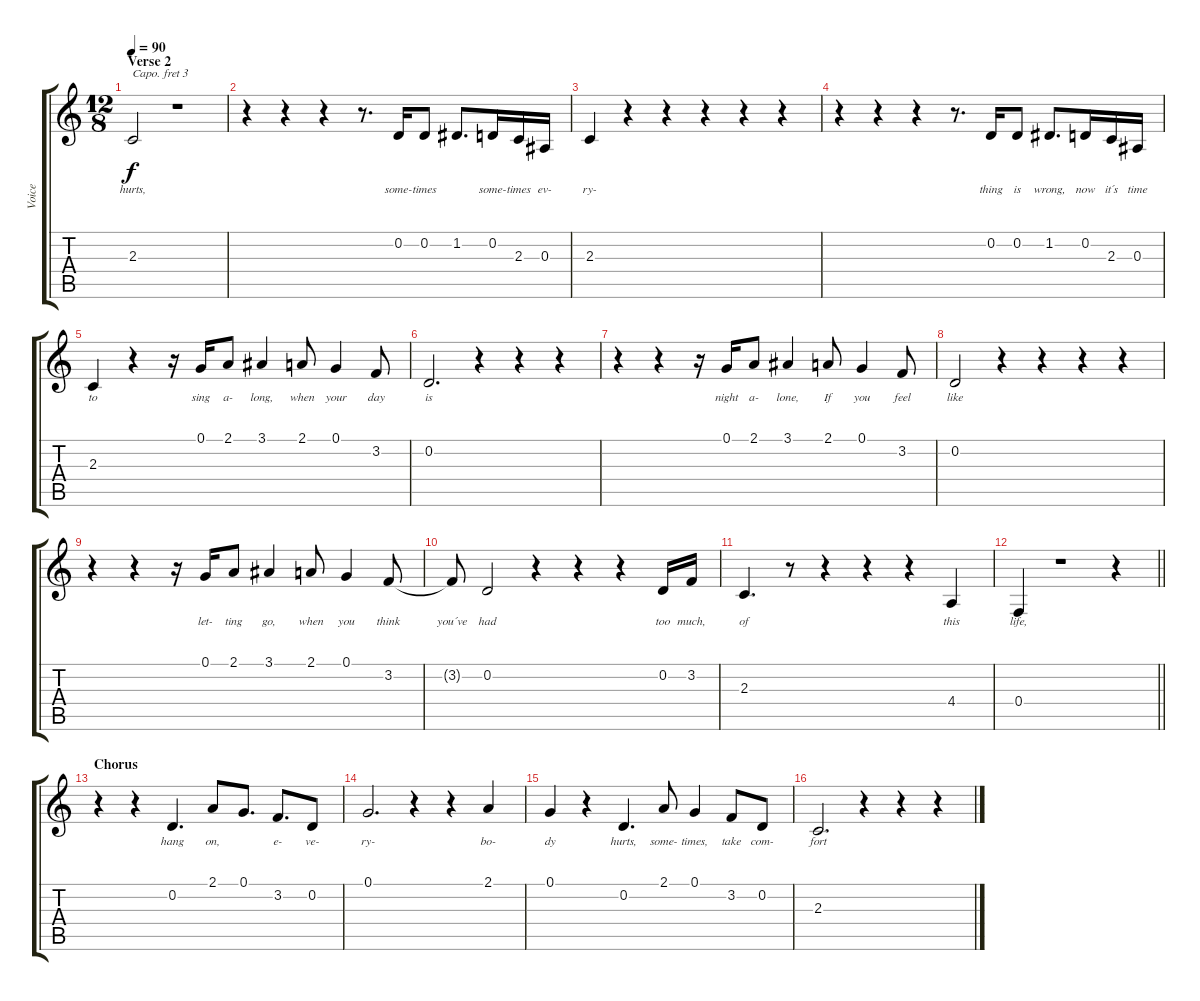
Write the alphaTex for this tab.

\track ("Voice" "Voice") {instrument tenorsax}
\staff {score tabs}
\capo 3
\tuning (E4 B3 G3 D3 A2 E2) {hide}
\ts (12 8)
\section ("" "Verse 2")
\tempo 90
\clef g2
\ks c
2.3.2{lyrics (0 "hurts,") lyrics (1 "") lyrics (2 "") lyrics (3 "") lyrics (4 "") dy f} r.1 |
r.4 r.4 r.4 r.8{d} 0.2.16{lyrics (0 "some-") lyrics (1 "") lyrics (2 "") lyrics (3 "") lyrics (4 "")} 0.2.8{lyrics (0 "times") lyrics (1 "") lyrics (2 "") lyrics (3 "") lyrics (4 "")} 1.2.8{d lyrics (0 "") lyrics (1 "") lyrics (2 "") lyrics (3 "") lyrics (4 "")} 0.2.16{lyrics (0 "some-") lyrics (1 "") lyrics (2 "") lyrics (3 "") lyrics (4 "")} 2.3.16{lyrics (0 "times") lyrics (1 "") lyrics (2 "") lyrics (3 "") lyrics (4 "")} 0.3.16{lyrics (0 "ev-") lyrics (1 "") lyrics (2 "") lyrics (3 "") lyrics (4 "")} |
2.3.4{lyrics (0 "ry-") lyrics (1 "") lyrics (2 "") lyrics (3 "") lyrics (4 "")} r.4 r.4 r.4 r.4 r.4 |
r.4 r.4 r.4 r.8{d} 0.2.16{lyrics (0 "thing") lyrics (1 "") lyrics (2 "") lyrics (3 "") lyrics (4 "")} 0.2.8{lyrics (0 "is") lyrics (1 "") lyrics (2 "") lyrics (3 "") lyrics (4 "")} 1.2.8{d lyrics (0 "wrong,") lyrics (1 "") lyrics (2 "") lyrics (3 "") lyrics (4 "")} 0.2.16{lyrics (0 "now") lyrics (1 "") lyrics (2 "") lyrics (3 "") lyrics (4 "")} 2.3.16{lyrics (0 "it´s") lyrics (1 "") lyrics (2 "") lyrics (3 "") lyrics (4 "")} 0.3.16{lyrics (0 "time") lyrics (1 "") lyrics (2 "") lyrics (3 "") lyrics (4 "")} |
2.3.4{lyrics (0 "to") lyrics (1 "") lyrics (2 "") lyrics (3 "") lyrics (4 "")} r.4 r.16 0.1.16{lyrics (0 "sing") lyrics (1 "") lyrics (2 "") lyrics (3 "") lyrics (4 "")} 2.1.8{lyrics (0 "a-") lyrics (1 "") lyrics (2 "") lyrics (3 "") lyrics (4 "")} 3.1.4{lyrics (0 "long,") lyrics (1 "") lyrics (2 "") lyrics (3 "") lyrics (4 "")} 2.1.8{lyrics (0 "when") lyrics (1 "") lyrics (2 "") lyrics (3 "") lyrics (4 "")} 0.1.4{lyrics (0 "your") lyrics (1 "") lyrics (2 "") lyrics (3 "") lyrics (4 "")} 3.2.8{lyrics (0 "day") lyrics (1 "") lyrics (2 "") lyrics (3 "") lyrics (4 "")} |
0.2.2{d lyrics (0 "is") lyrics (1 "") lyrics (2 "") lyrics (3 "") lyrics (4 "")} r.4 r.4 r.4 |
r.4 r.4 r.16 0.1.16{lyrics (0 "night") lyrics (1 "") lyrics (2 "") lyrics (3 "") lyrics (4 "")} 2.1.8{lyrics (0 "a-") lyrics (1 "") lyrics (2 "") lyrics (3 "") lyrics (4 "")} 3.1.4{lyrics (0 "lone,") lyrics (1 "") lyrics (2 "") lyrics (3 "") lyrics (4 "")} 2.1.8{lyrics (0 "If") lyrics (1 "") lyrics (2 "") lyrics (3 "") lyrics (4 "")} 0.1.4{lyrics (0 "you") lyrics (1 "") lyrics (2 "") lyrics (3 "") lyrics (4 "")} 3.2.8{lyrics (0 "feel") lyrics (1 "") lyrics (2 "") lyrics (3 "") lyrics (4 "")} |
0.2.2{lyrics (0 "like") lyrics (1 "") lyrics (2 "") lyrics (3 "") lyrics (4 "")} r.4 r.4 r.4 r.4 |
r.4 r.4 r.16 0.1.16{lyrics (0 "let-") lyrics (1 "") lyrics (2 "") lyrics (3 "") lyrics (4 "")} 2.1.8{lyrics (0 "ting") lyrics (1 "") lyrics (2 "") lyrics (3 "") lyrics (4 "")} 3.1.4{lyrics (0 "go,") lyrics (1 "") lyrics (2 "") lyrics (3 "") lyrics (4 "")} 2.1.8{lyrics (0 "when") lyrics (1 "") lyrics (2 "") lyrics (3 "") lyrics (4 "")} 0.1.4{lyrics (0 "you") lyrics (1 "") lyrics (2 "") lyrics (3 "") lyrics (4 "")} 3.2.8{lyrics (0 "think") lyrics (1 "") lyrics (2 "") lyrics (3 "") lyrics (4 "")} |
3.2{t}.8{lyrics (0 "you´ve") lyrics (1 "") lyrics (2 "") lyrics (3 "") lyrics (4 "")} 0.2.2{lyrics (0 "had") lyrics (1 "") lyrics (2 "") lyrics (3 "") lyrics (4 "")} r.4 r.4 r.4 0.2.16{lyrics (0 "too") lyrics (1 "") lyrics (2 "") lyrics (3 "") lyrics (4 "")} 3.2.16{lyrics (0 "much,") lyrics (1 "") lyrics (2 "") lyrics (3 "") lyrics (4 "")} |
2.3.4{d lyrics (0 "of") lyrics (1 "") lyrics (2 "") lyrics (3 "") lyrics (4 "")} r.8 r.4 r.4 r.4 4.4.4{lyrics (0 "this") lyrics (1 "") lyrics (2 "") lyrics (3 "") lyrics (4 "")} |
\barLineRight lightlight
0.4.4{lyrics (0 "life,") lyrics (1 "") lyrics (2 "") lyrics (3 "") lyrics (4 "")} r.1 r.4 |
\section ("" "Chorus")
r.4 r.4 0.2.4{d lyrics (0 "hang") lyrics (1 "") lyrics (2 "") lyrics (3 "") lyrics (4 "")} 2.1.8{lyrics (0 "on,") lyrics (1 "") lyrics (2 "") lyrics (3 "") lyrics (4 "")} 0.1.8{d lyrics (0 "") lyrics (1 "") lyrics (2 "") lyrics (3 "") lyrics (4 "")} 3.2.8{d lyrics (0 "e-") lyrics (1 "") lyrics (2 "") lyrics (3 "") lyrics (4 "")} 0.2.8{lyrics (0 "ve-") lyrics (1 "") lyrics (2 "") lyrics (3 "") lyrics (4 "")} |
0.1.2{d lyrics (0 "ry-") lyrics (1 "") lyrics (2 "") lyrics (3 "") lyrics (4 "")} r.4 r.4 2.1.4{lyrics (0 "bo-") lyrics (1 "") lyrics (2 "") lyrics (3 "") lyrics (4 "")} |
0.1.4{lyrics (0 "dy") lyrics (1 "") lyrics (2 "") lyrics (3 "") lyrics (4 "")} r.4 0.2.4{d lyrics (0 "hurts,") lyrics (1 "") lyrics (2 "") lyrics (3 "") lyrics (4 "")} 2.1.8{lyrics (0 "some-") lyrics (1 "") lyrics (2 "") lyrics (3 "") lyrics (4 "")} 0.1.4{lyrics (0 "times,") lyrics (1 "") lyrics (2 "") lyrics (3 "") lyrics (4 "")} 3.2.8{lyrics (0 "take") lyrics (1 "") lyrics (2 "") lyrics (3 "") lyrics (4 "")} 0.2.8{lyrics (0 "com-") lyrics (1 "") lyrics (2 "") lyrics (3 "") lyrics (4 "")} |
2.3.2{d lyrics (0 "fort") lyrics (1 "") lyrics (2 "") lyrics (3 "") lyrics (4 "")} r.4 r.4 r.4
